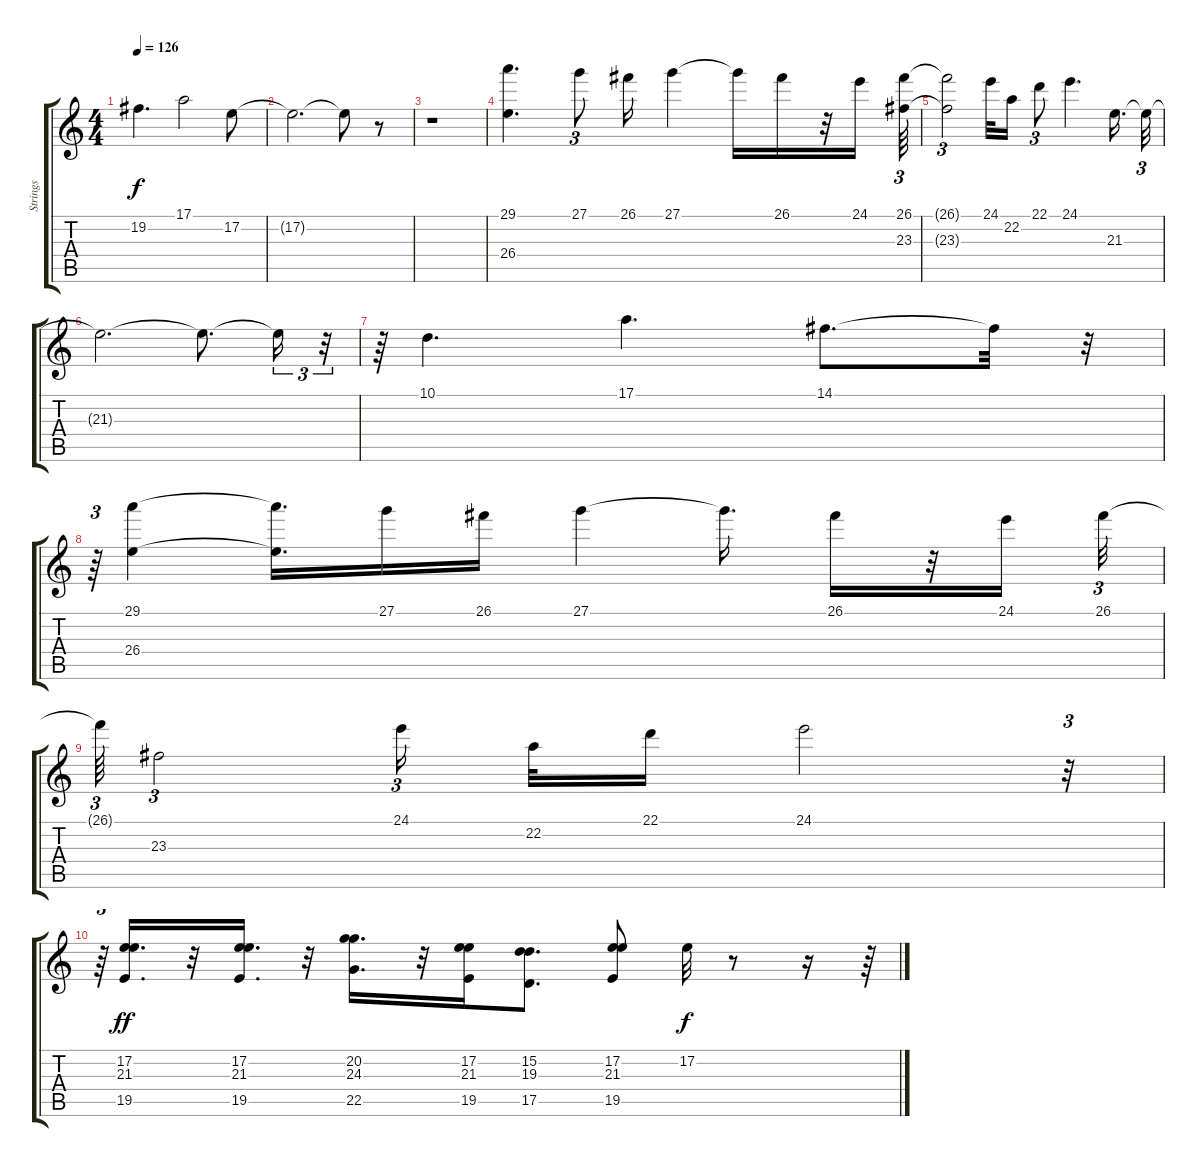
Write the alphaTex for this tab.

\track ("Strings" "Strings") {instrument stringensemble1}
\staff {score tabs}
\tuning (E4 B3 G3 D3 A2 E2) {hide}
\ts (4 4)
\tempo 126
\clef g2
\ks c
19.2.4{d dy f} 17.1.2 17.2.8 |
17.2{t}.2{d} 17.2{t}.8 r.8 |
r.1 |
(29.1 26.4).4{d} 27.1.8{tu (3 2)} 26.1.16 27.1.4 27.1{t}.16 26.1.16 r.32 24.1.16 (26.1 23.3).64{tu (3 2)} |
(26.1{t} 23.3{t}).2{tu (3 2)} 24.1.32 22.2.16 22.1.8{tu (3 2)} 24.1.4{d} 21.3.16{d} 21.3{t}.32{tu (3 2)} |
21.3{t}.2{d} 21.3{t}.8{d} 21.3{t}.16{tu (3 2)} r.32{tu (3 2)} |
r.64{tu (3 2)} 10.1.4{d} 17.1.4{d} 14.1.8{d} 14.1{t}.32 r.32{tu (3 2)} |
r.64{tu (3 2)} (29.1 26.4).4 (29.1{t} 26.4{t}).16{d} 27.1.16 26.1.16 27.1.4 27.1{t}.16{d} 26.1.16 r.32 24.1.16 26.1.32{tu (3 2)} |
26.1{t}.64{tu (3 2)} 23.3.2{tu (3 2)} 24.1.16{tu (3 2)} 22.2.32 22.1.16 24.1.2 r.32{tu (3 2)} |
r.64{tu (3 2)} (17.2 21.3 19.5).16{d dy ff} r.32 (17.2 21.3 19.5).16{d} r.32 (20.2 24.3 22.5).16{d} r.32 (17.2 21.3 19.5).16 (15.2 19.3 17.5).8{d} (17.2 21.3 19.5).8 17.2.32{dy f} r.8 r.16 r.64
